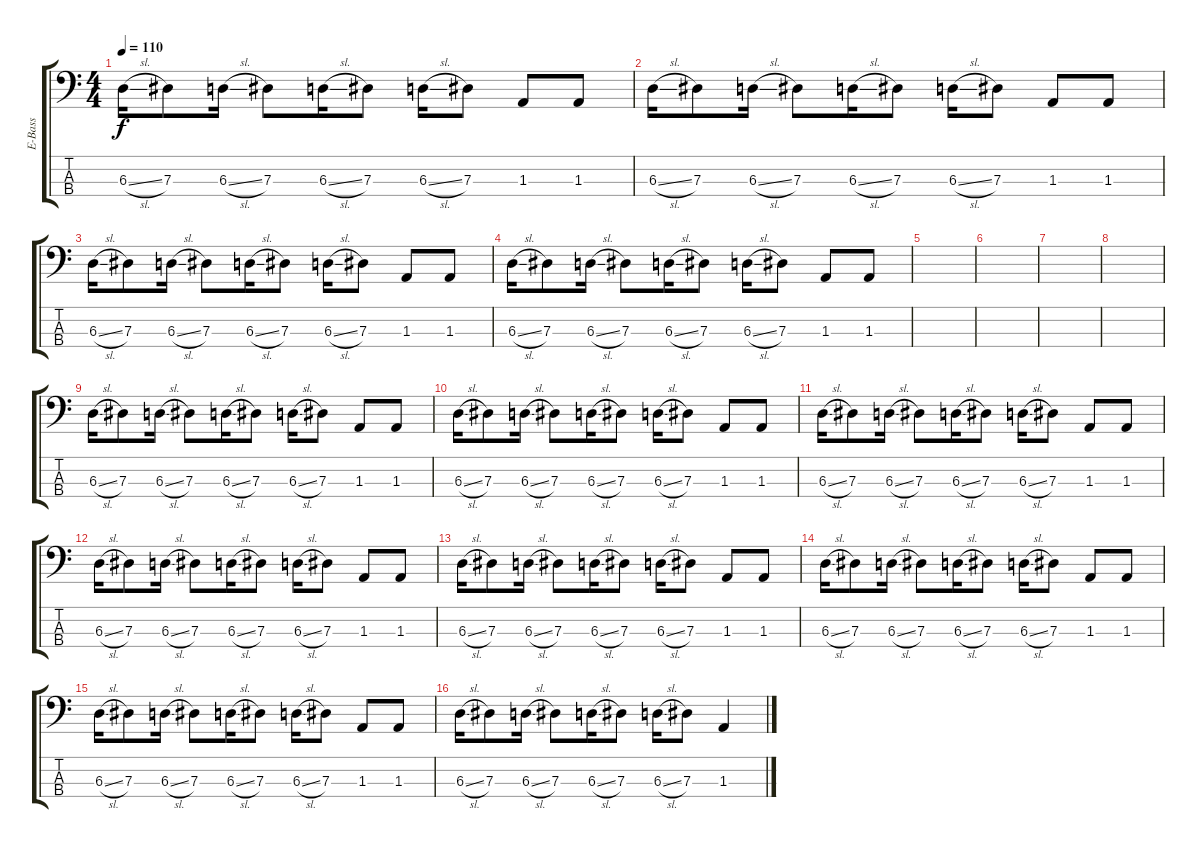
\track ("E-Bass" "E-Bass") {instrument electricbassfinger}
\staff {score tabs}
\tuning (Gb2 Db2 Ab1 Eb1) {hide}
\ts (4 4)
\tempo 110
\clef f4
\ks c
6.3{sl}.16{dy f} 7.3.8 6.3{sl}.16 7.3.8 6.3{sl}.16 7.3.8 6.3{sl}.16 7.3.8 1.3.8 1.3.8 |
6.3{sl}.16 7.3.8 6.3{sl}.16 7.3.8 6.3{sl}.16 7.3.8 6.3{sl}.16 7.3.8 1.3.8 1.3.8 |
6.3{sl}.16 7.3.8 6.3{sl}.16 7.3.8 6.3{sl}.16 7.3.8 6.3{sl}.16 7.3.8 1.3.8 1.3.8 |
6.3{sl}.16 7.3.8 6.3{sl}.16 7.3.8 6.3{sl}.16 7.3.8 6.3{sl}.16 7.3.8 1.3.8 1.3.8 |
|
|
|
|
6.3{sl}.16 7.3.8 6.3{sl}.16 7.3.8 6.3{sl}.16 7.3.8 6.3{sl}.16 7.3.8 1.3.8 1.3.8 |
6.3{sl}.16 7.3.8 6.3{sl}.16 7.3.8 6.3{sl}.16 7.3.8 6.3{sl}.16 7.3.8 1.3.8 1.3.8 |
6.3{sl}.16 7.3.8 6.3{sl}.16 7.3.8 6.3{sl}.16 7.3.8 6.3{sl}.16 7.3.8 1.3.8 1.3.8 |
6.3{sl}.16 7.3.8 6.3{sl}.16 7.3.8 6.3{sl}.16 7.3.8 6.3{sl}.16 7.3.8 1.3.8 1.3.8 |
6.3{sl}.16 7.3.8 6.3{sl}.16 7.3.8 6.3{sl}.16 7.3.8 6.3{sl}.16 7.3.8 1.3.8 1.3.8 |
6.3{sl}.16 7.3.8 6.3{sl}.16 7.3.8 6.3{sl}.16 7.3.8 6.3{sl}.16 7.3.8 1.3.8 1.3.8 |
6.3{sl}.16 7.3.8 6.3{sl}.16 7.3.8 6.3{sl}.16 7.3.8 6.3{sl}.16 7.3.8 1.3.8 1.3.8 |
6.3{sl}.16 7.3.8 6.3{sl}.16 7.3.8 6.3{sl}.16 7.3.8 6.3{sl}.16 7.3.8 1.3.4
